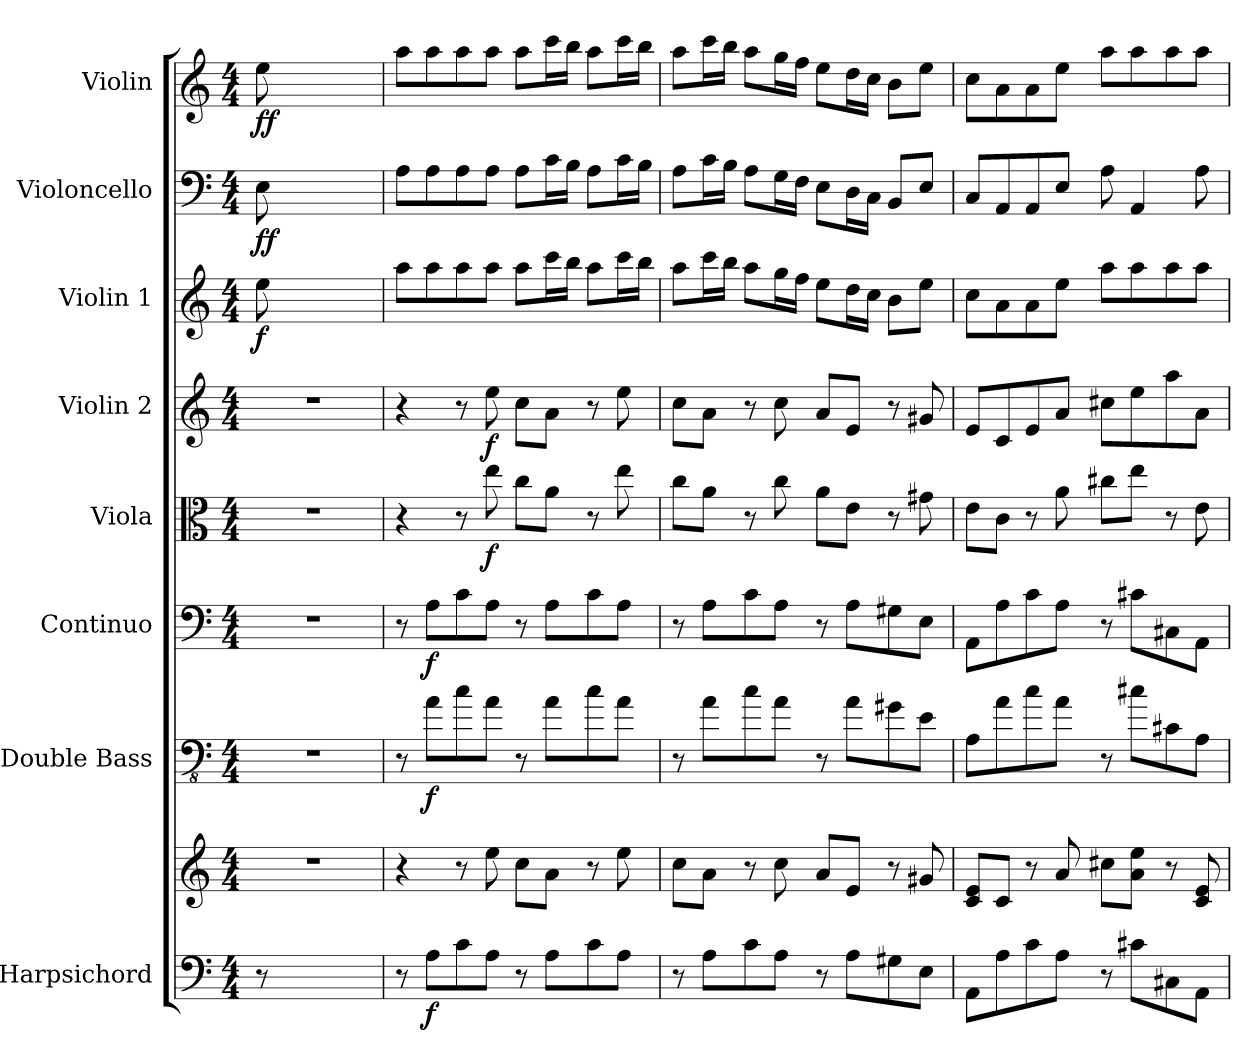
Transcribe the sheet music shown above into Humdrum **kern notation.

**kern	**kern	**dynam	**kern	**dynam	**kern	**dynam	**kern	**dynam	**kern	**dynam	**kern	**dynam	**kern	**dynam	**kern	**dynam
*part8	*part8	*part8	*part7	*part7	*part6	*part6	*part5	*part5	*part4	*part4	*part3	*part3	*part2	*part2	*part1	*part1
*staff9	*staff8	*staff8/9	*staff7	*staff7	*staff6	*staff6	*staff5	*staff5	*staff4	*staff4	*staff3	*staff3	*staff2	*staff2	*staff1	*staff1
*I"Harpsichord	*	*	*I"Double Bass	*	*I"Continuo	*	*I"Viola	*	*I"Violin 2	*	*I"Violin 1	*	*I"Violoncello	*	*I"Violin	*
*I'Hch.	*	*	*I'Db.	*	*I'Cnt	*	*I'Vla.	*	*I'Vln.2	*	*I'Vln.1	*	*I'Vc.	*	*I'Vln.	*
*clefF4	*clefG2	*	*clefFv4	*	*clefF4	*	*clefC3	*	*clefG2	*	*clefG2	*	*clefF4	*	*clefG2	*
*	*	*	*ITrd7c12	*	*	*	*	*	*	*	*	*	*	*	*	*
*k[]	*k[]	*	*k[]	*	*k[]	*	*k[]	*	*k[]	*	*k[]	*	*k[]	*	*k[]	*
*M4/4	*M4/4	*	*M4/4	*	*M4/4	*	*M4/4	*	*M4/4	*	*M4/4	*	*M4/4	*	*M4/4	*
*MM80	*MM80	*	*MM80	*	*MM80	*	*MM80	*	*MM80	*	*MM80	*	*MM80	*	*MM80	*
=	=	=	=	=	=	=	=	=	=	=	=	=	=	=	=	=
!	!	!	!	!	!	!	!	!	!	!	!	!LO:DY:b	!	!LO:DY:b	!	!LO:DY:b
8r	1r	.	1r	.	1r	.	1r	.	1r	.	8ee\	f	8E\	ff	8ee\	ff
2..ryy	.	.	.	.	.	.	.	.	.	.	2..ryy	.	2..ryy	.	2..ryy	.
=1	=1	=1	=1	=1	=1	=1	=1	=1	=1	=1	=1	=1	=1	=1	=1	=1
8r	4r	.	8r	.	8r	.	4r	.	4r	.	8aa\L	.	8A\L	.	8aa\L	.
!	!	!LO:DY:b=2	!	!LO:DY:b	!	!LO:DY:b	!	!	!	!	!	!	!	!	!	!
8A\L	.	f	8AA\L	f	8A\L	f	.	.	.	.	8aa\	.	8A\	.	8aa\	.
8c\	8r	.	8C\	.	8c\	.	8r	.	8r	.	8aa\	.	8A\	.	8aa\	.
!	!	!	!	!	!	!	!	!LO:DY:b	!	!LO:DY:b	!	!	!	!	!	!
8A\J	8ee\	.	8AA\J	.	8A\J	.	8ee\	f	8ee\	f	8aa\J	.	8A\J	.	8aa\J	.
8r	8cc\L	.	8r	.	8r	.	8cc\L	.	8cc\L	.	8aa\L	.	8A\L	.	8aa\L	.
8A\L	8a\J	.	8AA\L	.	8A\L	.	8a\J	.	8a\J	.	16ccc\L	.	16c\L	.	16ccc\L	.
.	.	.	.	.	.	.	.	.	.	.	16bb\JJ	.	16B\JJ	.	16bb\JJ	.
8c\	8r	.	8C\	.	8c\	.	8r	.	8r	.	8aa\L	.	8A\L	.	8aa\L	.
8A\J	8ee\	.	8AA\J	.	8A\J	.	8ee\	.	8ee\	.	16ccc\L	.	16c\L	.	16ccc\L	.
.	.	.	.	.	.	.	.	.	.	.	16bb\JJ	.	16B\JJ	.	16bb\JJ	.
=2	=2	=2	=2	=2	=2	=2	=2	=2	=2	=2	=2	=2	=2	=2	=2	=2
8r	8cc\L	.	8r	.	8r	.	8cc\L	.	8cc\L	.	8aa\L	.	8A\L	.	8aa\L	.
8A\L	8a\J	.	8AA\L	.	8A\L	.	8a\J	.	8a\J	.	16ccc\L	.	16c\L	.	16ccc\L	.
.	.	.	.	.	.	.	.	.	.	.	16bb\JJ	.	16B\JJ	.	16bb\JJ	.
8c\	8r	.	8C\	.	8c\	.	8r	.	8r	.	8aa\L	.	8A\L	.	8aa\L	.
8A\J	8cc\	.	8AA\J	.	8A\J	.	8cc\	.	8cc\	.	16gg\L	.	16G\L	.	16gg\L	.
.	.	.	.	.	.	.	.	.	.	.	16ff\JJ	.	16F\JJ	.	16ff\JJ	.
8r	8a/L	.	8r	.	8r	.	8a\L	.	8a/L	.	8ee\L	.	8E\L	.	8ee\L	.
8A\L	8e/J	.	8AA\L	.	8A\L	.	8e\J	.	8e/J	.	16dd\L	.	16D\L	.	16dd\L	.
.	.	.	.	.	.	.	.	.	.	.	16cc\JJ	.	16C\JJ	.	16cc\JJ	.
8G#X\	8r	.	8GG#X\	.	8G#X\	.	8r	.	8r	.	8b\L	.	8BB/L	.	8b\L	.
8E\J	8g#X/	.	8EE\J	.	8E\J	.	8g#X\	.	8g#X/	.	8ee\J	.	8E/J	.	8ee\J	.
!!LO:PB:g=z
=3	=3	=3	=3	=3	=3	=3	=3	=3	=3	=3	=3	=3	=3	=3	=3	=3
8AA\L	8c/ 8e/L	.	8AAA\L	.	8AA\L	.	8e\L	.	8e/L	.	8cc\L	.	8C/L	.	8cc\L	.
8A\	8c/J	.	8AA\	.	8A\	.	8c\J	.	8c/	.	8a\	.	8AA/	.	8a\	.
8c\	8r	.	8C\	.	8c\	.	8r	.	8e/	.	8a\	.	8AA/	.	8a\	.
8A\J	8a/	.	8AA\J	.	8A\J	.	8a\	.	8a/J	.	8ee\J	.	8E/J	.	8ee\J	.
8r	8cc#X\L	.	8r	.	8r	.	8cc#X\L	.	8cc#X\L	.	8aa\L	.	8A\	.	8aa\L	.
8c#X\L	8a\ 8ee\J	.	8C#X\L	.	8c#X\L	.	8ee\J	.	8ee\	.	8aa\	.	4AA/	.	8aa\	.
8C#X\	8r	.	8CC#X\	.	8C#X\	.	8r	.	8aa\	.	8aa\	.	.	.	8aa\	.
8AA\J	8c/ 8e/	.	8AAA\J	.	8AA\J	.	8e\	.	8a\J	.	8aa\J	.	8A\	.	8aa\J	.
=	=	=	=	=	=	=	=	=	=	=	=	=	=	=	=	=
*-	*-	*-	*-	*-	*-	*-	*-	*-	*-	*-	*-	*-	*-	*-	*-	*-
